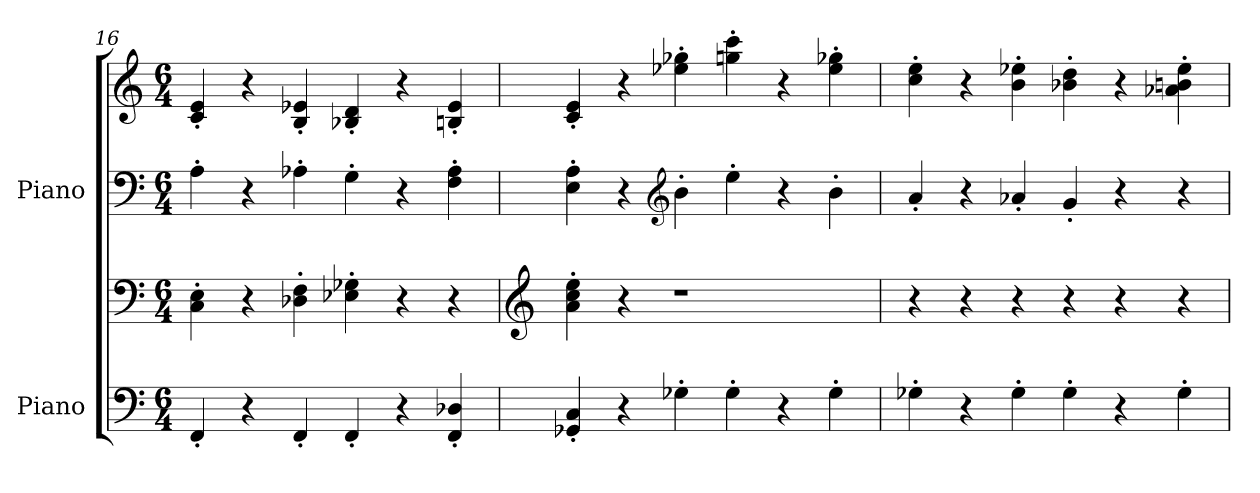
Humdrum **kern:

**kern	**kern	**kern	**kern
*part2	*part2	*part1	*part1
*staff4	*staff3	*staff2	*staff1
*I"Piano	*	*I"Piano	*
*I'Pno.	*	*I'Pno.	*
*clefF4	*clefF4	*clefF4	*clefG2
*k[]	*k[]	*k[]	*k[]
*M6/4	*M6/4	*M6/4	*M6/4
=16	=16	=16	=16
4FF'/	4C\' 4E\'	4A'\	4c/' 4e/'
4r	4r	4r	4r
4FF'/	4D-X\' 4F\'	4A-X'\	4B/' 4e-X/'
4FF'/	4E-X\' 4G-X\'	4G'\	4B-X/' 4d/'
4r	4r	4r	4r
4FF/' 4D-X/'	4r	4F\' 4A-\'	4Bn/' 4e-/'
=17	=17	=17	=17
*	*clefG2	*	*
4GG-X/' 4C/'	4a\' 4cc\' 4ee\'	4E\' 4A\'	4c/' 4e/'
4r	4r	4r	4r
*	*	*clefG2	*
4G-X'\	1r	4b'\	4ee-X\' 4gg-X\'
4G-'\	.	4ee'\	4ggn\' 4ccc\'
4r	.	4r	4r
4G-'\	.	4b'\	4ee-\' 4gg-X\'
=18	=18	=18	=18
4G-X'\	4r	4a'/	4cc\' 4ee\'
4r	4r	4r	4r
4G-'\	4r	4a-X'/	4b\' 4ee-X\'
4G-'\	4r	4g'/	4b-X\' 4dd\'
4r	4r	4r	4r
4G-'\	4r	4r	4a-X\' 4bn\' 4ee-\'
=	=	=	=
*-	*-	*-	*-
